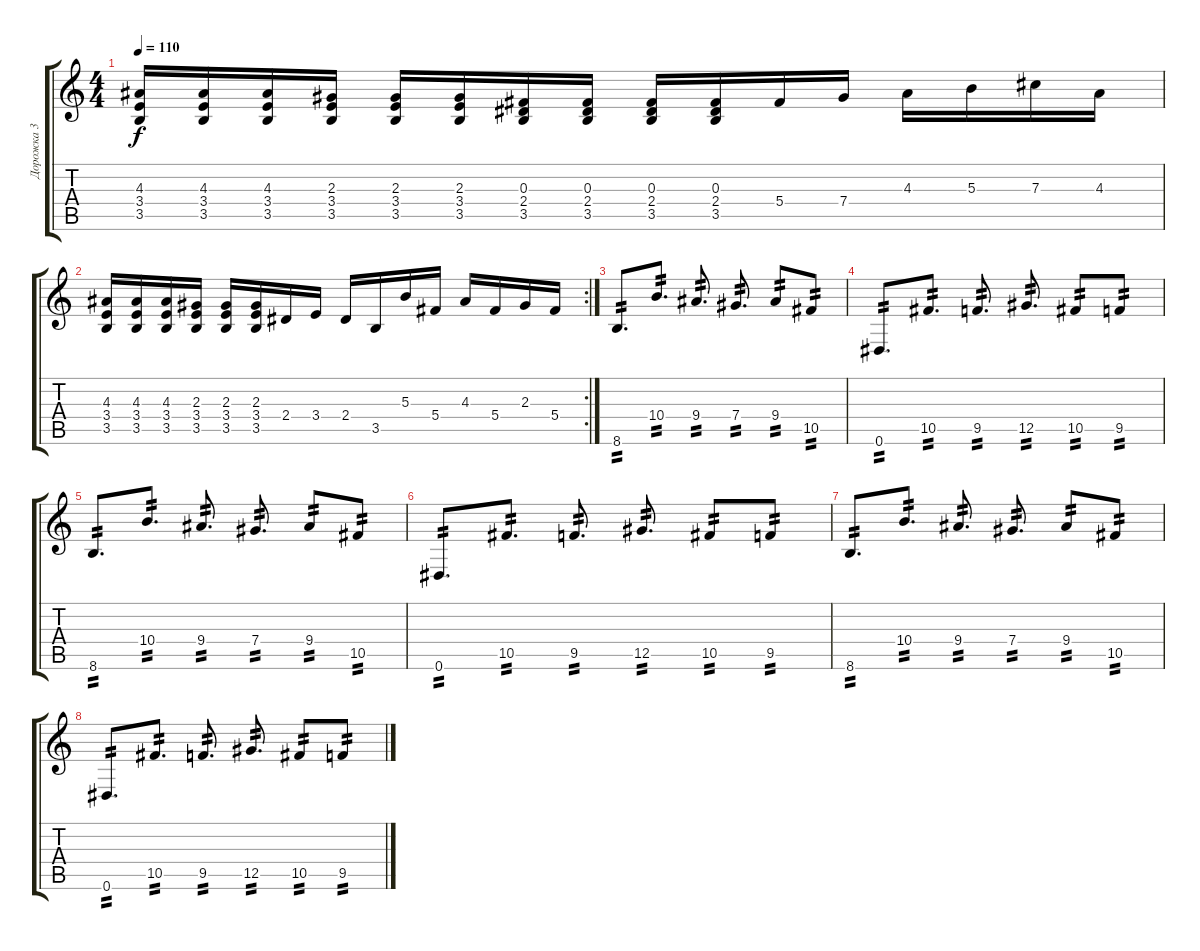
\track ("Дорожка 3" "Дорожка 3") {instrument distortionguitar}
\staff {score tabs}
\tuning (Eb4 Bb3 Gb3 Db3 Ab2 Eb2) {hide}
\ts (4 4)
\tempo 110
\clef g2
\ks c
(4.3 3.4 3.5).16{dy f} (4.3 3.4 3.5).16 (4.3 3.4 3.5).16 (2.3 3.4 3.5).16 (2.3 3.4 3.5).16 (2.3 3.4 3.5).16 (0.3 2.4 3.5).16 (0.3 2.4 3.5).16 (0.3 2.4 3.5).16 (0.3 2.4 3.5).16 5.4.16 7.4.16 4.3.16 5.3.16 7.3.16 4.3.16 |
\rc 2
(4.3 3.4 3.5).16 (4.3 3.4 3.5).16 (4.3 3.4 3.5).16 (2.3 3.4 3.5).16 (2.3 3.4 3.5).16 (2.3 3.4 3.5).16 2.4.16 3.4.16 2.4.16 3.5.16 5.3.16 5.4.16 4.3.16 5.4.16 2.3.16 5.4.16 |
8.6.8{d tp 2} 10.4.8{d tp 2} 9.4.8{d tp 2} 7.4.8{d tp 2} 9.4.8{tp 2} 10.5.8{tp 2} |
0.6.8{d tp 2} 10.5.8{d tp 2} 9.5.8{d tp 2} 12.5.8{d tp 2} 10.5.8{tp 2} 9.5.8{tp 2} |
8.6.8{d tp 2} 10.4.8{d tp 2} 9.4.8{d tp 2} 7.4.8{d tp 2} 9.4.8{tp 2} 10.5.8{tp 2} |
0.6.8{d tp 2} 10.5.8{d tp 2} 9.5.8{d tp 2} 12.5.8{d tp 2} 10.5.8{tp 2} 9.5.8{tp 2} |
8.6.8{d tp 2} 10.4.8{d tp 2} 9.4.8{d tp 2} 7.4.8{d tp 2} 9.4.8{tp 2} 10.5.8{tp 2} |
0.6.8{d tp 2} 10.5.8{d tp 2} 9.5.8{d tp 2} 12.5.8{d tp 2} 10.5.8{tp 2} 9.5.8{tp 2}
